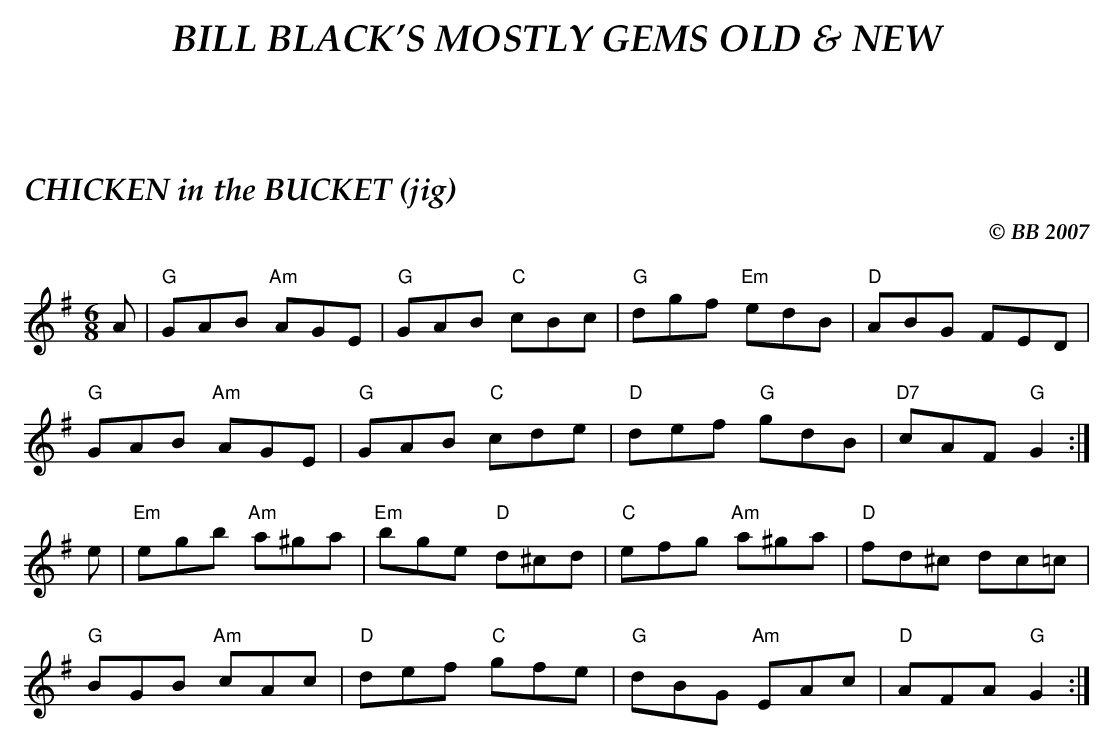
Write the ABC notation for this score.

X:1
T:CHICKEN in the BUCKET (jig)
C:© BB 2007
Q:1/4=160
M:6/8
L:1/8
K:G
A|"G" GAB "Am" AGE|"G"GAB "C" cBc|"G"dgf "Em" edB|"D" ABG FED|
"G" GAB "Am" AGE|"G"GAB "C" cde|"D" def "G"gdB|"D7" cAF "G" G2 :|
e|"Em" egb "Am" a^ga|"Em" bge "D" d^cd|"C" efg "Am" a^ga|"D" fd^c dc=c|
"G" BGB "Am" cAc|"D" def "C" gfe|"G" dBG "Am" EAc|"D" AFA "G" G2 :|
